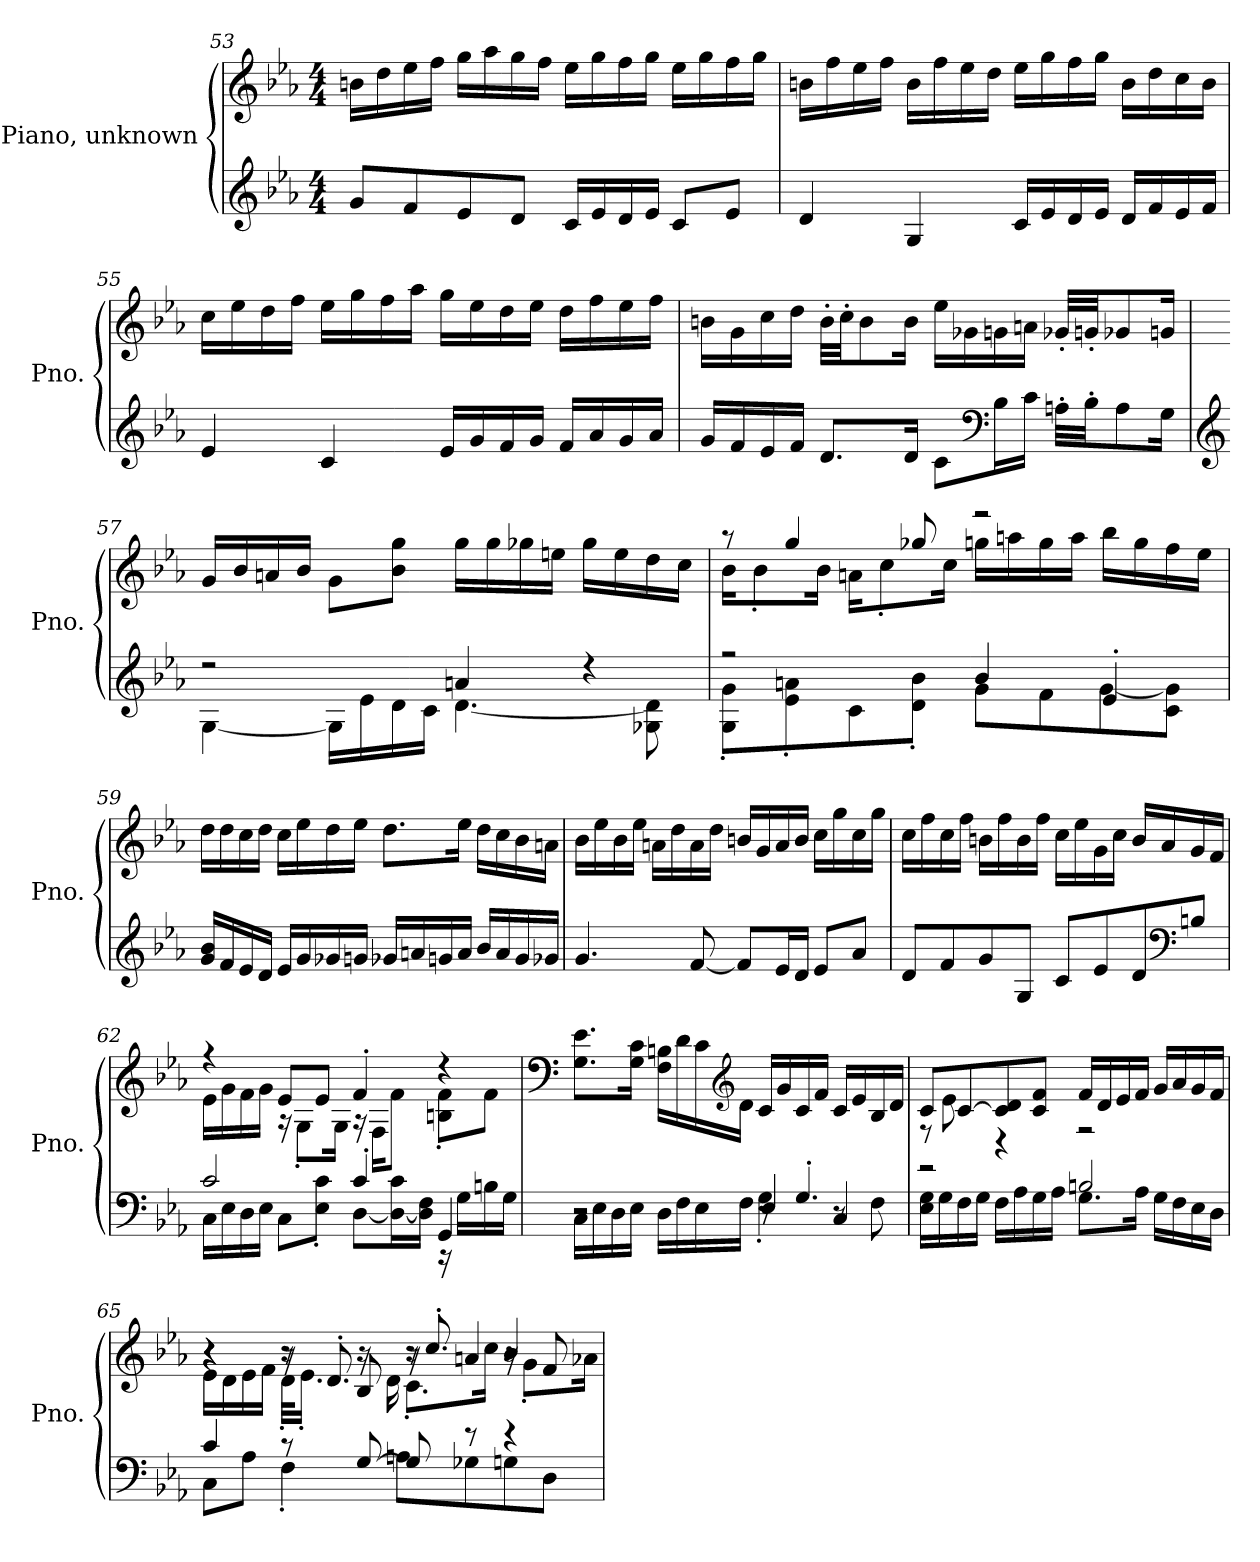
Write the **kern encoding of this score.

**kern	**kern
*part1	*part1
*staff2	*staff1
*I"Piano, unknown	*
*I'Pno.	*
!!LO:LB:g=z
*clefG2	*clefG2
*k[b-e-a-]	*k[b-e-a-]
*M4/4	*M4/4
=53	=53
8g/L	16bn\LL
.	16dd\
8f/	16ee-\
.	16ff\JJ
8e-/	16gg\LL
.	16aa-\
8d/J	16gg\
.	16ff\JJ
16c/LL	16ee-\LL
16e-/	16gg\
16d/	16ff\
16e-/JJ	16gg\JJ
8c/L	16ee-\LL
.	16gg\
8e-/J	16ff\
.	16gg\JJ
=54	=54
4d/	16bn\LL
.	16ff\
.	16ee-\
.	16ff\JJ
4G/	16b\LL
.	16ff\
.	16ee-\
.	16dd\JJ
16c/LL	16ee-\LL
16e-/	16gg\
16d/	16ff\
16e-/JJ	16gg\JJ
16d/LL	16b\LL
16f/	16dd\
16e-/	16cc\
16f/JJ	16b\JJ
!!LO:LB:g=z
=55	=55
4e-/	16cc\LL
.	16ee-\
.	16dd\
.	16ff\JJ
4c/	16ee-\LL
.	16gg\
.	16ff\
.	16aa-\JJ
16e-/LL	16gg\LL
16g/	16ee-\
16f/	16dd\
16g/JJ	16ee-\JJ
16f/LL	16dd\LL
16a-/	16ff\
16g/	16ee-\
16a-/JJ	16ff\JJ
=56	=56
16g/LL	16bn\LL
16f/	16g\
16e-/	16cc\
16f/JJ	16dd\JJ
8.d/L	32b'\LLL
.	32cc'\JJ
.	8b\
16d/Jk	16b\Jk
8c\L	16ee-\LL
.	16g-X\
*clefF4	*
16B-\L	16gn\
16c\JJ	16an\JJ
32An'\LLL	32g-X'/LLL
32B-'\JJ	32gn'/JJ
8A\	8g-X/
16G\Jk	16gn/Jk
!!LO:LB:g=z
=57	=57
*clefG2	*
*^	*
2r	[4G\	16g/LL
.	.	16b-/
.	.	16an/
.	.	16b-/JJ
.	16G\LL]	8g\L
.	16e-\	.
.	16d\	8b-\ 8gg\J
.	16c\JJ	.
4an/	[4.d\	16gg\LL
.	.	16gg\
.	.	16gg-X\
.	.	16een\JJ
4r	.	16gg-\LL
.	.	16ee\
.	8G-X\ 8d\]	16dd\
.	.	16cc\JJ
=58	=58	=58
*	*	*^
2r	8G\' 8g\'L	8r	16b-\KL
.	.	.	8b-'\
.	8e-\' 8an\'	4gg/	.
.	.	.	16b-\Jk
.	8c\	.	16an\KL
.	.	.	8cc'\
.	8d\' 8b-\'J	8gg-X/	.
.	.	.	16cc\Jk
4b-/	8g\L	2r	16ggn\LL
.	.	.	16aan\
.	8f\	.	16gg\
.	.	.	16aa\JJ
4e-'/	[8g\	.	16bb-\LL
.	.	.	16gg\
.	8c\ 8g\]J	.	16ff\
.	.	.	16ee-\JJ
*v	*v	*	*
*	*v	*v
!!LO:PB:g=z
=59	=59
16g/ 16b-/LL	16dd\LL
16f/	16dd\
16e-/	16cc\
16d/JJ	16dd\JJ
16e-/LL	16cc\LL
16g/	16ee-\
16g-X/	16dd\
16gn/JJ	16ee-\JJ
16g-X/LL	8.dd\L
16an/	.
16gn/	.
16a/JJ	16ee-\Jk
16b-/LL	16dd\LL
16a/	16cc\
16g/	16b-\
16g-X/JJ	16an\JJ
=60	=60
4.g/	16b-\LL
.	16ee-\
.	16b-\
.	16ee-\JJ
.	16an\LL
.	16dd\
[8f/	16a\
.	16dd\JJ
8f/L]	16bn/LL
.	16g/
16e-/L	16a/
16d/JJ	16b/JJ
8e-/L	16cc\LL
.	16gg\
8a-/J	16cc\
.	16gg\JJ
!!LO:LB:g=z
=61	=61
8d/L	16cc\LL
.	16ff\
8f/	16cc\
.	16ff\JJ
8g/	16bn\LL
.	16ff\
8G/J	16b\
.	16ff\JJ
8c/L	16cc\LL
.	16ee-\
8e-/	16g\
.	16cc\JJ
8d/	16b/LL
.	16a-/
*clefF4	*
8Bn/J	16g/
.	16f/JJ
=62	=62
*^	*^
2c/	16C\LL	4r	16e-\LL
.	16E-\	.	16g\
.	16D\	.	16f\
.	16E-\JJ	.	16g\JJ
.	8C\L	8e-/L	16r
.	.	.	8G'\L
.	8E-\' 8c\'J	8e-/J	.
.	.	.	16G\Jk
4c'/	[8D\L	4f'/	16r
.	.	.	16F\KL
.	16D\_ 16c\L	.	8f\J
.	16D\] 16F\JJ	.	.
4GG/	16r	4r	8Bn\' 8f\'L
.	16G\LL	.	.
.	16Bn\	.	8f\J
.	16G\JJ	.	.
*v	*v	*	*
*	*v	*v
!!LO:LB:g=z
=63	=63
*	*clefF4
*^	*
*	*^	*
2r	16C\LL	2r	8.G\ 8.e-\L
.	16E-\	.	.
.	16D\	.	.
.	16E-\JJ	.	16G\ 16c\Jk
.	16D\LL	.	16F\ 16Bn\LL
.	16F\	.	16d\
.	16E-\	.	16c\
*	*	*	*clefG2
.	16F\JJ	.	16d\JJ
8r	4G'\	4E-/	16c/LL
.	.	.	16g/
4.G'/	.	.	16c/
.	.	.	16f/JJ
.	8r	4C/	16c/LL
.	.	.	16e-/
.	8F\	.	16B/
.	.	.	16d/JJ
*	*v	*v	*
=64	=64	=64
*	*	*^
2r	16E-\ 16G\LL	8c/L	8r
.	16G\	.	.
.	16F\	[8c/	8e-\
.	16G\JJ	.	.
.	16F\LL	8c/] 8d/	4r
.	16A-\	.	.
.	16G\	8c/ 8f/J	.
.	16A-\JJ	.	.
2Bn/	8.G\L	16f/LL	2r
.	.	16d/	.
.	.	16e-/	.
.	16A-\Jk	16f/JJ	.
.	16G\LL	16g/LL	.
.	16F\	16a-/	.
.	16E-\	16g/	.
.	16D\JJ	16f/JJ	.
!!LO:LB:g=z
=65	=65	=65	=65
*	*	*	*^
4c/	8C\L	4r	16e-\LL	4r
.	.	.	16d\	.
.	8A-\J	.	16e-\	.
.	.	.	16f\JJ	.
8r	4F'\	16r	32d'\KLL	8r
.	.	.	16.e-'\JJ	.
.	.	8.d'/	.	.
[8G/	.	.	16r	8B-/
.	.	.	16d\	.
8G/]	8An\L	16r	8.c'\L	8r
.	.	8.cc'/	.	.
8r	8G-X\	.	.	4an/
.	.	.	16cc\Jk	.
4r	8Gn\	4b-/	16r	.
.	.	.	8g'\L	.
.	8D\J	.	.	8f/
.	.	.	16a-X\Jk	.
*v	*v	*	*	*
*	*v	*v	*v
=	=
*-	*-
